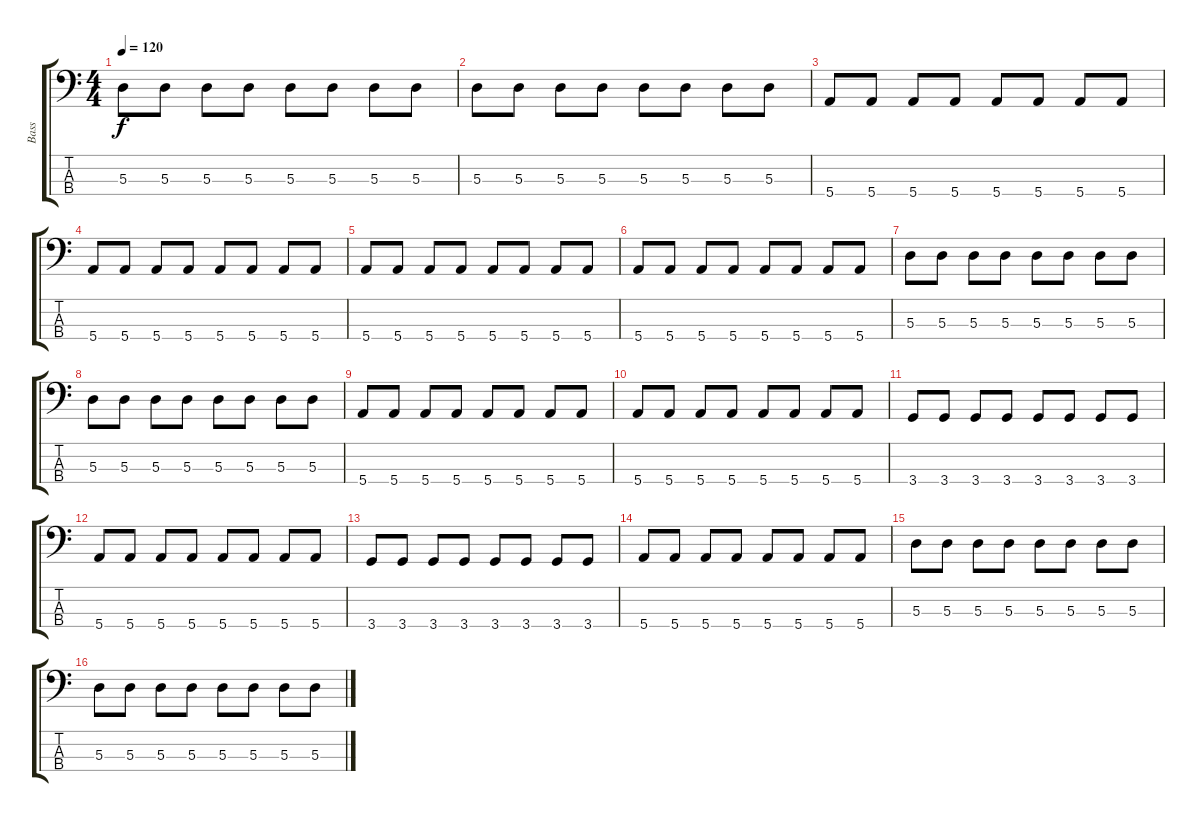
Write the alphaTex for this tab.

\track ("Bass" "Bass") {instrument electricbasspick}
\staff {score tabs}
\tuning (G2 D2 A1 E1) {hide}
\ts (4 4)
\tempo 120
\clef f4
\ks c
5.3.8{dy f} 5.3.8 5.3.8 5.3.8 5.3.8 5.3.8 5.3.8 5.3.8 |
5.3.8 5.3.8 5.3.8 5.3.8 5.3.8 5.3.8 5.3.8 5.3.8 |
5.4.8 5.4.8 5.4.8 5.4.8 5.4.8 5.4.8 5.4.8 5.4.8 |
5.4.8 5.4.8 5.4.8 5.4.8 5.4.8 5.4.8 5.4.8 5.4.8 |
5.4.8 5.4.8 5.4.8 5.4.8 5.4.8 5.4.8 5.4.8 5.4.8 |
5.4.8 5.4.8 5.4.8 5.4.8 5.4.8 5.4.8 5.4.8 5.4.8 |
5.3.8 5.3.8 5.3.8 5.3.8 5.3.8 5.3.8 5.3.8 5.3.8 |
5.3.8 5.3.8 5.3.8 5.3.8 5.3.8 5.3.8 5.3.8 5.3.8 |
5.4.8 5.4.8 5.4.8 5.4.8 5.4.8 5.4.8 5.4.8 5.4.8 |
5.4.8 5.4.8 5.4.8 5.4.8 5.4.8 5.4.8 5.4.8 5.4.8 |
3.4.8 3.4.8 3.4.8 3.4.8 3.4.8 3.4.8 3.4.8 3.4.8 |
5.4.8 5.4.8 5.4.8 5.4.8 5.4.8 5.4.8 5.4.8 5.4.8 |
3.4.8 3.4.8 3.4.8 3.4.8 3.4.8 3.4.8 3.4.8 3.4.8 |
5.4.8 5.4.8 5.4.8 5.4.8 5.4.8 5.4.8 5.4.8 5.4.8 |
5.3.8 5.3.8 5.3.8 5.3.8 5.3.8 5.3.8 5.3.8 5.3.8 |
5.3.8 5.3.8 5.3.8 5.3.8 5.3.8 5.3.8 5.3.8 5.3.8
